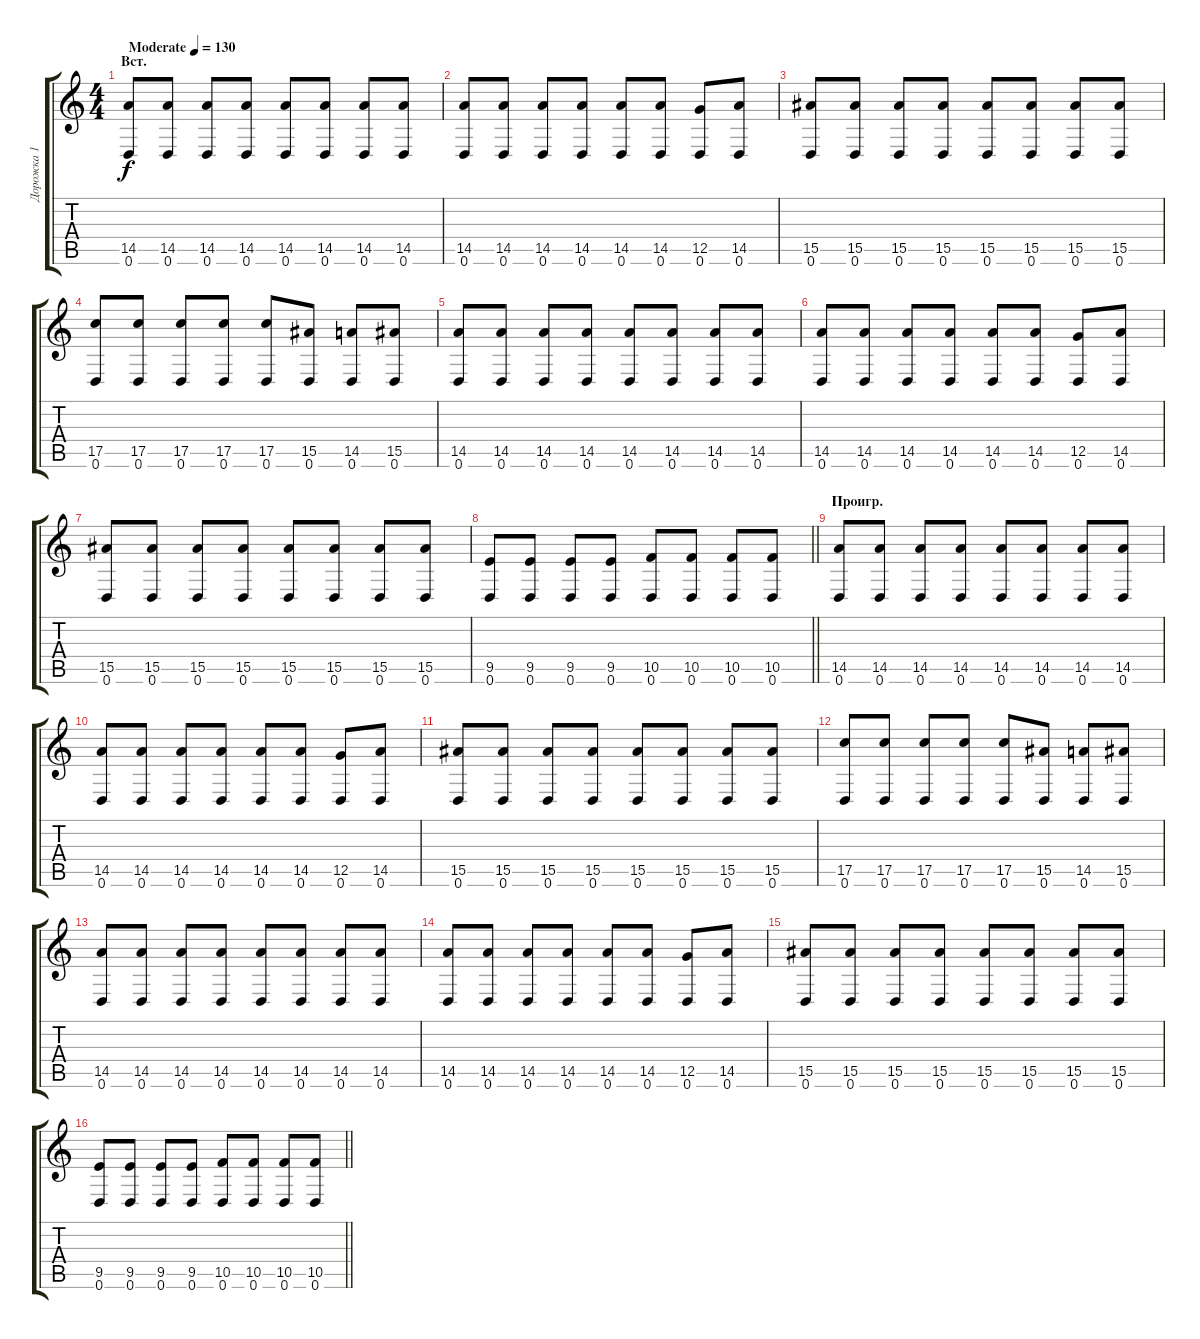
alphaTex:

\track ("Дорожка 1" "Дорожка 1") {instrument acousticguitarsteel}
\staff {score tabs}
\tuning (D4 A3 F3 C3 G2 D2) {hide}
\ts (4 4)
\section ("" "Вст.")
\tempo (130 "Moderate")
\clef g2
\ks c
(14.5 0.6).8{dy f instrument acousticguitarsteel} (14.5 0.6).8 (14.5 0.6).8 (14.5 0.6).8 (14.5 0.6).8 (14.5 0.6).8 (14.5 0.6).8 (14.5 0.6).8 |
(14.5 0.6).8 (14.5 0.6).8 (14.5 0.6).8 (14.5 0.6).8 (14.5 0.6).8 (14.5 0.6).8 (12.5 0.6).8 (14.5 0.6).8 |
(15.5 0.6).8 (15.5 0.6).8 (15.5 0.6).8 (15.5 0.6).8 (15.5 0.6).8 (15.5 0.6).8 (15.5 0.6).8 (15.5 0.6).8 |
(17.5 0.6).8 (17.5 0.6).8 (17.5 0.6).8 (17.5 0.6).8 (17.5 0.6).8 (15.5 0.6).8 (14.5 0.6).8 (15.5 0.6).8 |
(14.5 0.6).8 (14.5 0.6).8 (14.5 0.6).8 (14.5 0.6).8 (14.5 0.6).8 (14.5 0.6).8 (14.5 0.6).8 (14.5 0.6).8 |
(14.5 0.6).8 (14.5 0.6).8 (14.5 0.6).8 (14.5 0.6).8 (14.5 0.6).8 (14.5 0.6).8 (12.5 0.6).8 (14.5 0.6).8 |
(15.5 0.6).8 (15.5 0.6).8 (15.5 0.6).8 (15.5 0.6).8 (15.5 0.6).8 (15.5 0.6).8 (15.5 0.6).8 (15.5 0.6).8 |
\barLineRight lightlight
(9.5 0.6).8 (9.5 0.6).8 (9.5 0.6).8 (9.5 0.6).8 (10.5 0.6).8 (10.5 0.6).8 (10.5 0.6).8 (10.5 0.6).8 |
\section ("" "Проигр.")
(14.5 0.6).8 (14.5 0.6).8 (14.5 0.6).8 (14.5 0.6).8 (14.5 0.6).8 (14.5 0.6).8 (14.5 0.6).8 (14.5 0.6).8 |
(14.5 0.6).8 (14.5 0.6).8 (14.5 0.6).8 (14.5 0.6).8 (14.5 0.6).8 (14.5 0.6).8 (12.5 0.6).8 (14.5 0.6).8 |
(15.5 0.6).8 (15.5 0.6).8 (15.5 0.6).8 (15.5 0.6).8 (15.5 0.6).8 (15.5 0.6).8 (15.5 0.6).8 (15.5 0.6).8 |
(17.5 0.6).8 (17.5 0.6).8 (17.5 0.6).8 (17.5 0.6).8 (17.5 0.6).8 (15.5 0.6).8 (14.5 0.6).8 (15.5 0.6).8 |
(14.5 0.6).8 (14.5 0.6).8 (14.5 0.6).8 (14.5 0.6).8 (14.5 0.6).8 (14.5 0.6).8 (14.5 0.6).8 (14.5 0.6).8 |
(14.5 0.6).8 (14.5 0.6).8 (14.5 0.6).8 (14.5 0.6).8 (14.5 0.6).8 (14.5 0.6).8 (12.5 0.6).8 (14.5 0.6).8 |
(15.5 0.6).8 (15.5 0.6).8 (15.5 0.6).8 (15.5 0.6).8 (15.5 0.6).8 (15.5 0.6).8 (15.5 0.6).8 (15.5 0.6).8 |
\barLineRight lightlight
(9.5 0.6).8 (9.5 0.6).8 (9.5 0.6).8 (9.5 0.6).8 (10.5 0.6).8 (10.5 0.6).8 (10.5 0.6).8 (10.5 0.6).8
